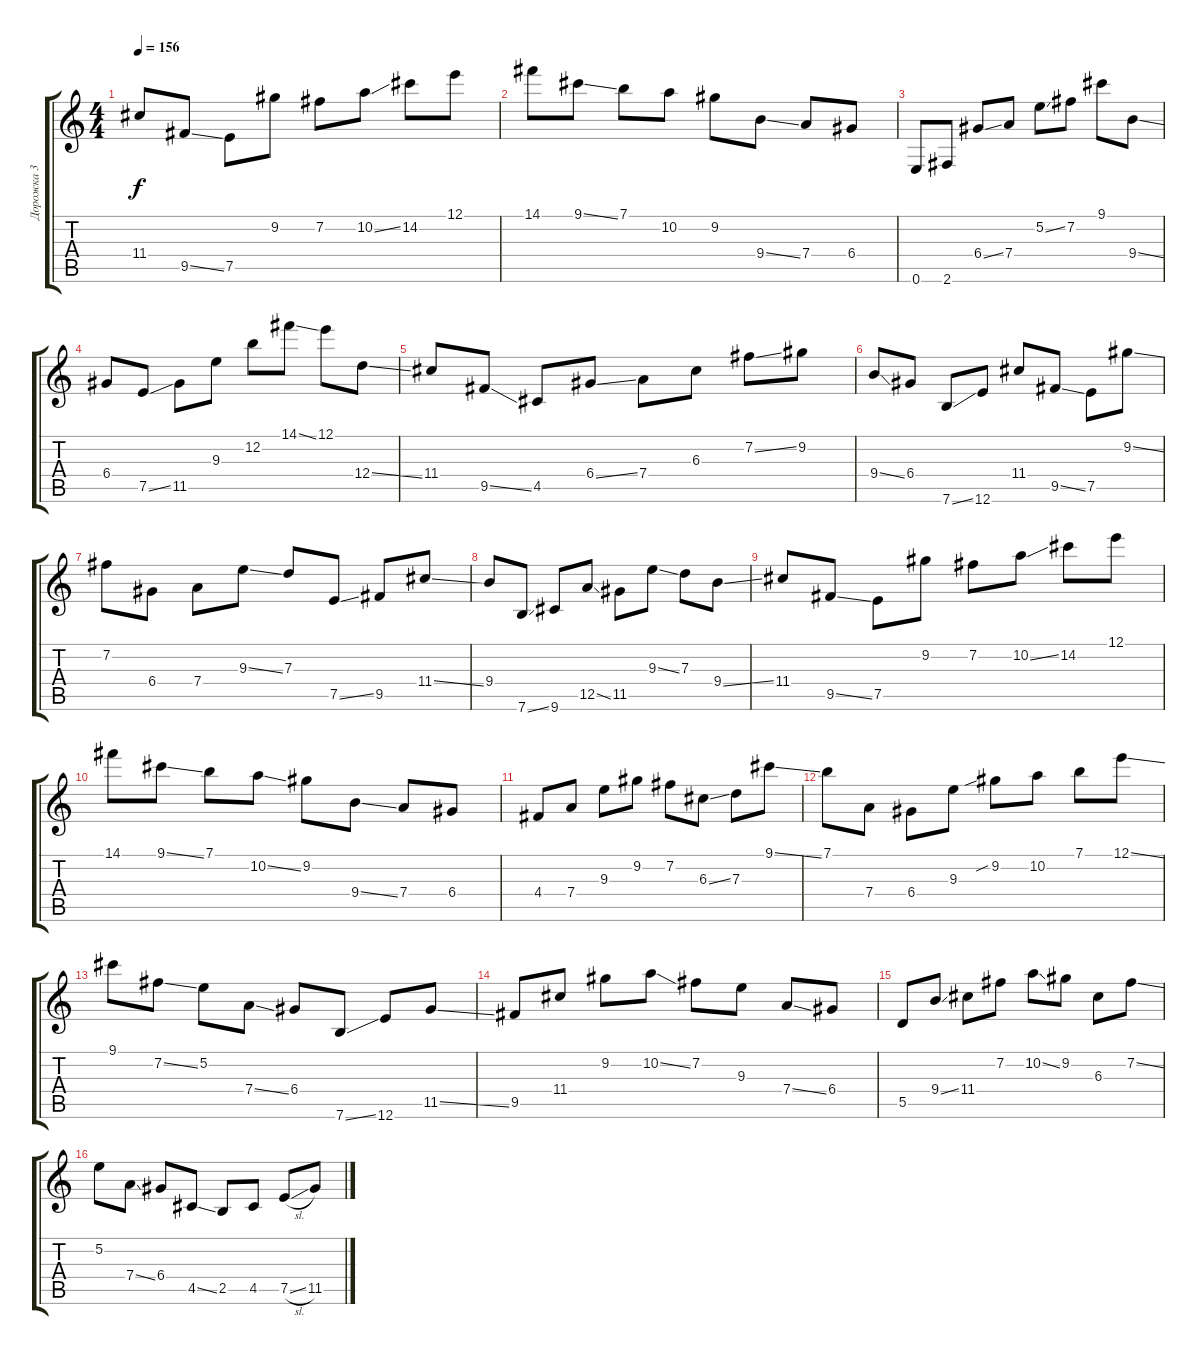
\track ("Дорожка 3" "Дорожка 3") {instrument distortionguitar}
\staff {score tabs}
\tuning (E4 B3 G3 D3 A2 E2) {hide}
\ts (4 4)
\tempo 156
\clef g2
\ks c
11.4.8{dy f} 9.5{ss}.8 7.5.8 9.2.8 7.2.8 10.2{ss}.8 14.2.8 12.1.8 |
14.1.8 9.1{ss}.8 7.1.8 10.2.8 9.2.8 9.4{ss}.8 7.4.8 6.4.8 |
0.6.8 2.6.8 6.4{ss}.8 7.4.8 5.2{ss}.8 7.2.8 9.1.8 9.4{ss}.8 |
6.4.8 7.5{ss}.8 11.5.8 9.3.8 12.2.8 14.1{ss}.8 12.1.8 12.4{ss}.8 |
11.4.8 9.5{ss}.8 4.5.8 6.4{ss}.8 7.4.8 6.3.8 7.2{ss}.8 9.2.8 |
9.4{ss}.8 6.4.8 7.6{ss}.8 12.6.8 11.4.8 9.5{ss}.8 7.5.8 9.2{ss}.8 |
7.2.8 6.4.8 7.4.8 9.3{ss}.8 7.3.8 7.5{ss}.8 9.5.8 11.4{ss}.8 |
9.4.8 7.6{ss}.8 9.6.8 12.5{ss}.8 11.5.8 9.3{ss}.8 7.3.8 9.4{ss}.8 |
11.4.8 9.5{ss}.8 7.5.8 9.2.8 7.2.8 10.2{ss}.8 14.2.8 12.1.8 |
14.1.8 9.1{ss}.8 7.1.8 10.2{ss}.8 9.2.8 9.4{ss}.8 7.4.8 6.4.8 |
4.4.8 7.4.8 9.3.8 9.2.8 7.2.8 6.3{ss}.8 7.3.8 9.1{ss}.8 |
7.1.8 7.4.8 6.4.8 9.3.8 9.2{sib}.8 10.2.8 7.1.8 12.1{ss}.8 |
9.1.8 7.2{ss}.8 5.2.8 7.4{ss}.8 6.4.8 7.6{ss}.8 12.6.8 11.5{ss}.8 |
9.5.8 11.4.8 9.2.8 10.2{ss}.8 7.2.8 9.3.8 7.4{ss}.8 6.4.8 |
5.5.8 9.4{ss}.8 11.4.8 7.2.8 10.2{ss}.8 9.2.8 6.3.8 7.2{ss}.8 |
5.2.8 7.4{ss}.8 6.4.8 4.5{ss}.8 2.5.8 4.5.8 7.5{sl}.8 11.5.8
